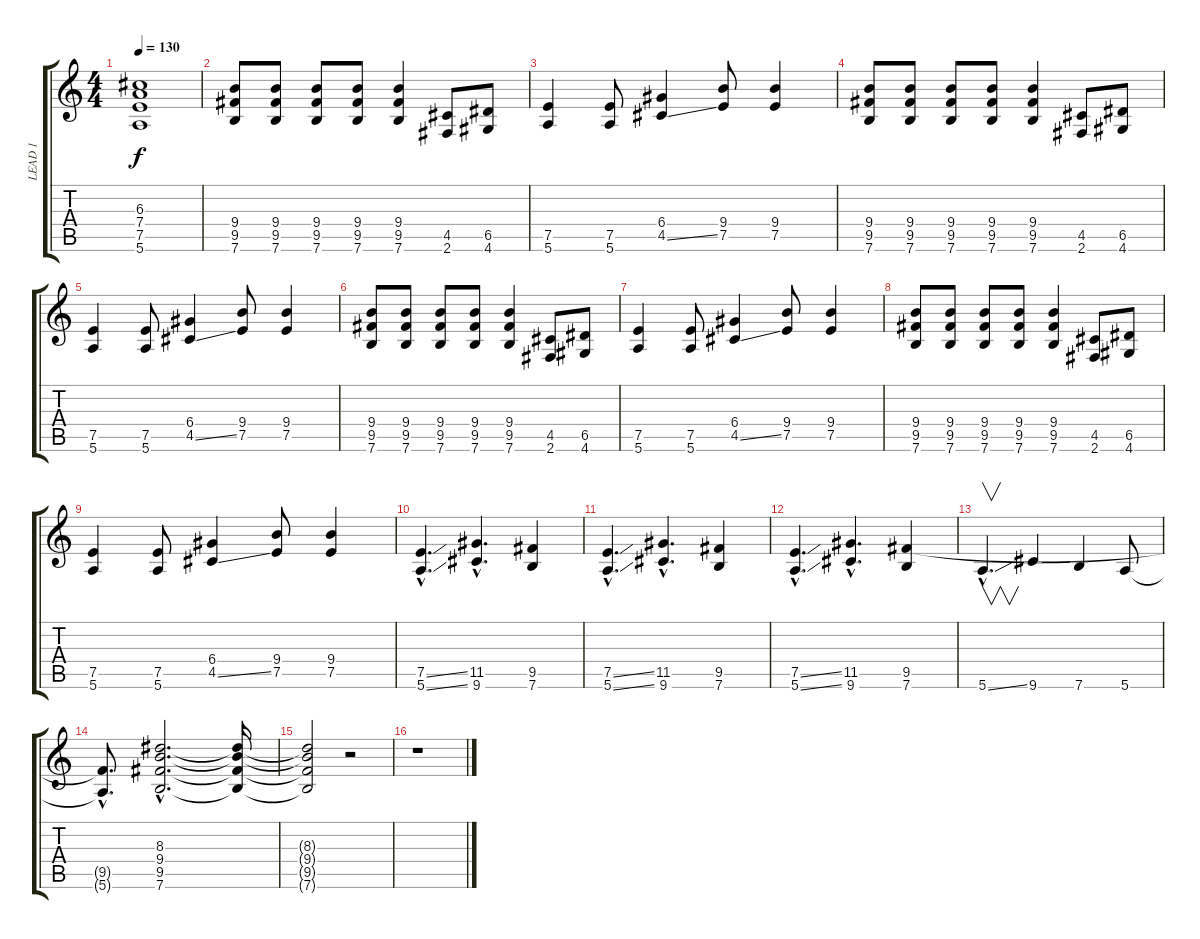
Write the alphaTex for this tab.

\track ("LEAD 1" "LEAD 1") {instrument distortionguitar}
\staff {score tabs}
\tuning (E4 B3 G3 D3 A2 E2) {hide}
\ts (4 4)
\tempo 130
\clef g2
\ks c
(6.3{t} 7.4{t} 7.5{t} 5.6{t}).1{dy f} |
(9.4 9.5 7.6).8 (9.4 9.5 7.6).8 (9.4 9.5 7.6).8 (9.4 9.5 7.6).8 (9.4 9.5 7.6).4 (4.5 2.6).8 (6.5 4.6).8 |
(7.5 5.6).4 (7.5 5.6).8 (6.4 4.5{ss}).4 (9.4 7.5).8 (9.4 7.5).4 |
(9.4 9.5 7.6).8 (9.4 9.5 7.6).8 (9.4 9.5 7.6).8 (9.4 9.5 7.6).8 (9.4 9.5 7.6).4 (4.5 2.6).8 (6.5 4.6).8 |
(7.5 5.6).4 (7.5 5.6).8 (6.4 4.5{ss}).4 (9.4 7.5).8 (9.4 7.5).4 |
(9.4 9.5 7.6).8 (9.4 9.5 7.6).8 (9.4 9.5 7.6).8 (9.4 9.5 7.6).8 (9.4 9.5 7.6).4 (4.5 2.6).8 (6.5 4.6).8 |
(7.5 5.6).4 (7.5 5.6).8 (6.4 4.5{ss}).4 (9.4 7.5).8 (9.4 7.5).4 |
(9.4 9.5 7.6).8 (9.4 9.5 7.6).8 (9.4 9.5 7.6).8 (9.4 9.5 7.6).8 (9.4 9.5 7.6).4 (4.5 2.6).8 (6.5 4.6).8 |
(7.5 5.6).4 (7.5 5.6).8 (6.4 4.5{ss}).4 (9.4 7.5).8 (9.4 7.5).4 |
(7.5{ss hac} 5.6{ss hac}).4{d} (11.5{hac} 9.6{hac}).4{d} (9.5 7.6).4 |
(7.5{ss hac} 5.6{ss hac}).4{d} (11.5{hac} 9.6{hac}).4{d} (9.5 7.6).4 |
(7.5{ss hac} 5.6{ss hac}).4{d} (11.5{hac} 9.6{hac}).4{d} (9.5 7.6).4 |
5.6{ss hac}.4{v d} 9.6.4 7.6.4 5.6.8 |
(9.5{hac t} 5.6{hac t}).8{d} (8.3{hac} 9.4{hac} 9.5{hac} 7.6{hac}).2{d} (8.3{t} 9.4{t} 9.5{t} 7.6{t}).16 |
(8.3{t} 9.4{t} 9.5{t} 7.6{t}).2 r.2 |
r.1
